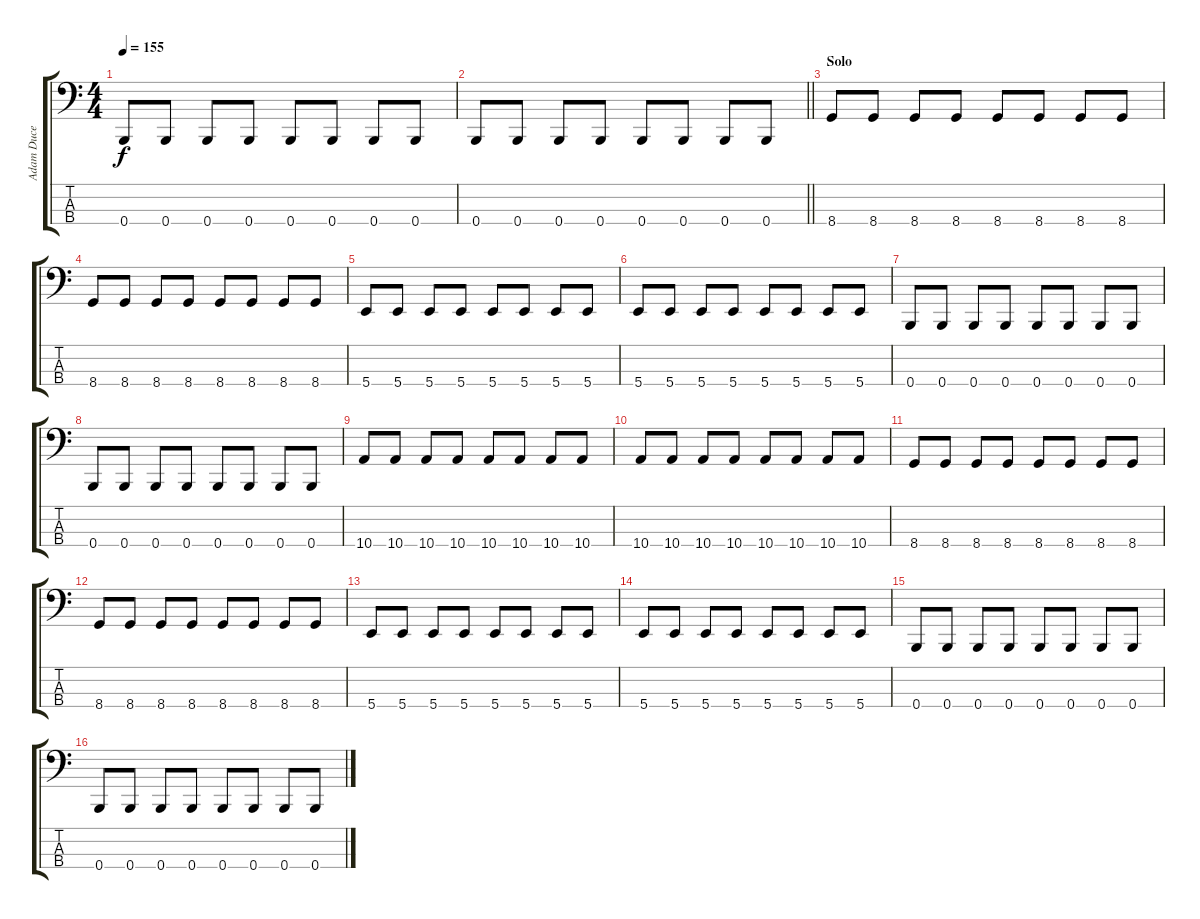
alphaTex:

\track ("Adam Duce (Bass)" "Adam Duce ") {instrument electricbasspick}
\staff {score tabs}
\tuning (E2 B1 Gb1 B0) {hide}
\ts (4 4)
\tempo 155
\clef f4
\ks c
0.4.8{dy f} 0.4.8 0.4.8 0.4.8 0.4.8 0.4.8 0.4.8 0.4.8 |
\barLineRight lightlight
0.4.8 0.4.8 0.4.8 0.4.8 0.4.8 0.4.8 0.4.8 0.4.8 |
\section ("" "Solo")
8.4.8 8.4.8 8.4.8 8.4.8 8.4.8 8.4.8 8.4.8 8.4.8 |
8.4.8 8.4.8 8.4.8 8.4.8 8.4.8 8.4.8 8.4.8 8.4.8 |
5.4.8 5.4.8 5.4.8 5.4.8 5.4.8 5.4.8 5.4.8 5.4.8 |
5.4.8 5.4.8 5.4.8 5.4.8 5.4.8 5.4.8 5.4.8 5.4.8 |
0.4.8 0.4.8 0.4.8 0.4.8 0.4.8 0.4.8 0.4.8 0.4.8 |
0.4.8 0.4.8 0.4.8 0.4.8 0.4.8 0.4.8 0.4.8 0.4.8 |
10.4.8 10.4.8 10.4.8 10.4.8 10.4.8 10.4.8 10.4.8 10.4.8 |
10.4.8 10.4.8 10.4.8 10.4.8 10.4.8 10.4.8 10.4.8 10.4.8 |
8.4.8 8.4.8 8.4.8 8.4.8 8.4.8 8.4.8 8.4.8 8.4.8 |
8.4.8 8.4.8 8.4.8 8.4.8 8.4.8 8.4.8 8.4.8 8.4.8 |
5.4.8 5.4.8 5.4.8 5.4.8 5.4.8 5.4.8 5.4.8 5.4.8 |
5.4.8 5.4.8 5.4.8 5.4.8 5.4.8 5.4.8 5.4.8 5.4.8 |
0.4.8 0.4.8 0.4.8 0.4.8 0.4.8 0.4.8 0.4.8 0.4.8 |
0.4.8 0.4.8 0.4.8 0.4.8 0.4.8 0.4.8 0.4.8 0.4.8
